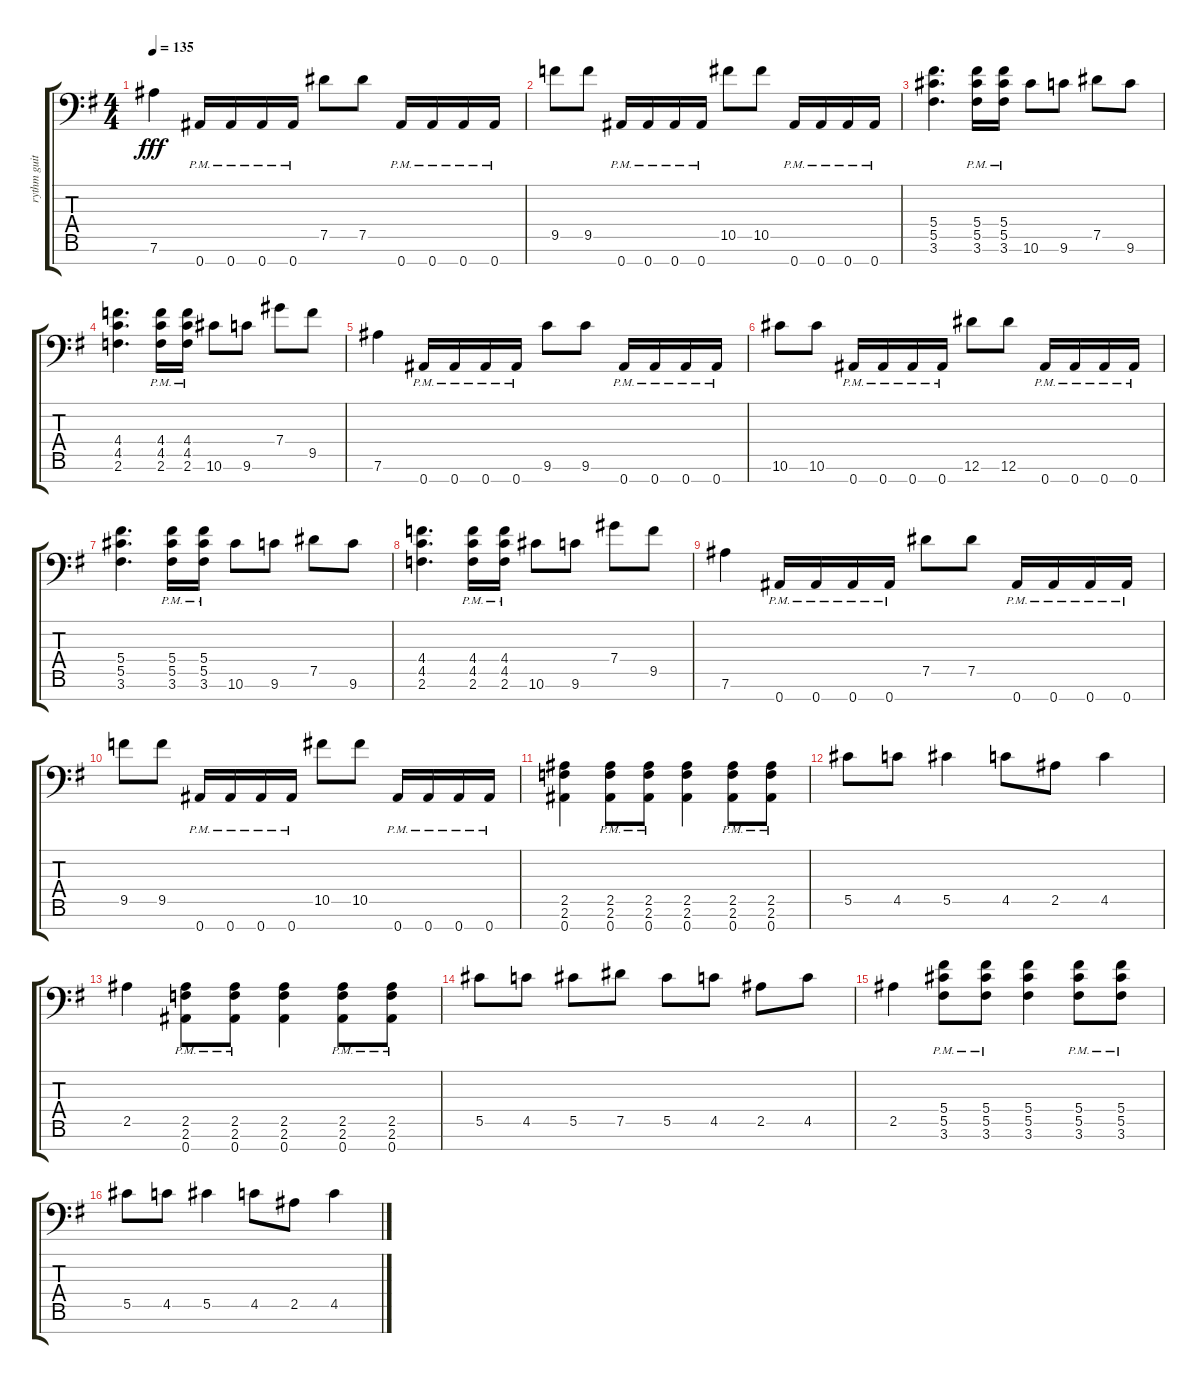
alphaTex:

\track ("rythm guitar" "rythm guit") {instrument distortionguitar}
\staff {score tabs}
\tuning (Eb4 Bb3 Gb3 Db3 Ab2 Eb2 Bb1) {hide}
\ts (4 4)
\tempo 135
\clef f4
\ks eminor
7.6.4{dy fff} 0.7{pm}.16 0.7{pm}.16 0.7{pm}.16 0.7{pm}.16 7.5.8 7.5.8 0.7{pm}.16 0.7{pm}.16 0.7{pm}.16 0.7{pm}.16 |
9.5.8 9.5.8 0.7{pm}.16 0.7{pm}.16 0.7{pm}.16 0.7{pm}.16 10.5.8 10.5.8 0.7{pm}.16 0.7{pm}.16 0.7{pm}.16 0.7{pm}.16 |
(5.4 5.5 3.6).4{d} (5.4{pm} 5.5{pm} 3.6{pm}).16 (5.4{pm} 5.5{pm} 3.6{pm}).16 10.6.8 9.6.8 7.5.8 9.6.8 |
(4.4 4.5 2.6).4{d} (4.4{pm} 4.5{pm} 2.6{pm}).16 (4.4{pm} 4.5{pm} 2.6{pm}).16 10.6.8 9.6.8 7.4.8 9.5.8 |
7.6.4 0.7{pm}.16 0.7{pm}.16 0.7{pm}.16 0.7{pm}.16 9.6.8 9.6.8 0.7{pm}.16 0.7{pm}.16 0.7{pm}.16 0.7{pm}.16 |
10.6.8 10.6.8 0.7{pm}.16 0.7{pm}.16 0.7{pm}.16 0.7{pm}.16 12.6.8 12.6.8 0.7{pm}.16 0.7{pm}.16 0.7{pm}.16 0.7{pm}.16 |
(5.4 5.5 3.6).4{d} (5.4{pm} 5.5{pm} 3.6{pm}).16 (5.4{pm} 5.5{pm} 3.6{pm}).16 10.6.8 9.6.8 7.5.8 9.6.8 |
(4.4 4.5 2.6).4{d} (4.4{pm} 4.5{pm} 2.6{pm}).16 (4.4{pm} 4.5{pm} 2.6{pm}).16 10.6.8 9.6.8 7.4.8 9.5.8 |
7.6.4 0.7{pm}.16 0.7{pm}.16 0.7{pm}.16 0.7{pm}.16 7.5.8 7.5.8 0.7{pm}.16 0.7{pm}.16 0.7{pm}.16 0.7{pm}.16 |
9.5.8 9.5.8 0.7{pm}.16 0.7{pm}.16 0.7{pm}.16 0.7{pm}.16 10.5.8 10.5.8 0.7{pm}.16 0.7{pm}.16 0.7{pm}.16 0.7{pm}.16 |
(2.5 2.6 0.7).4{balance 8} (2.5{pm} 2.6{pm} 0.7{pm}).8 (2.5{pm} 2.6{pm} 0.7{pm}).8 (2.5 2.6 0.7).4 (2.5{pm} 2.6{pm} 0.7{pm}).8 (2.5{pm} 2.6{pm} 0.7{pm}).8 |
5.5.8 4.5.8 5.5.4 4.5.8 2.5.8 4.5.4 |
2.5.4 (2.5{pm} 2.6{pm} 0.7{pm}).8 (2.5{pm} 2.6{pm} 0.7{pm}).8 (2.5 2.6 0.7).4 (2.5{pm} 2.6{pm} 0.7{pm}).8 (2.5{pm} 2.6{pm} 0.7{pm}).8 |
5.5.8 4.5.8 5.5.8 7.5.8 5.5.8 4.5.8 2.5.8 4.5.8 |
2.5.4 (5.4{pm} 5.5{pm} 3.6{pm}).8 (5.4{pm} 5.5{pm} 3.6{pm}).8 (5.4 5.5 3.6).4 (5.4{pm} 5.5{pm} 3.6{pm}).8 (5.4{pm} 5.5{pm} 3.6{pm}).8 |
5.5.8 4.5.8 5.5.4 4.5.8 2.5.8 4.5.4
